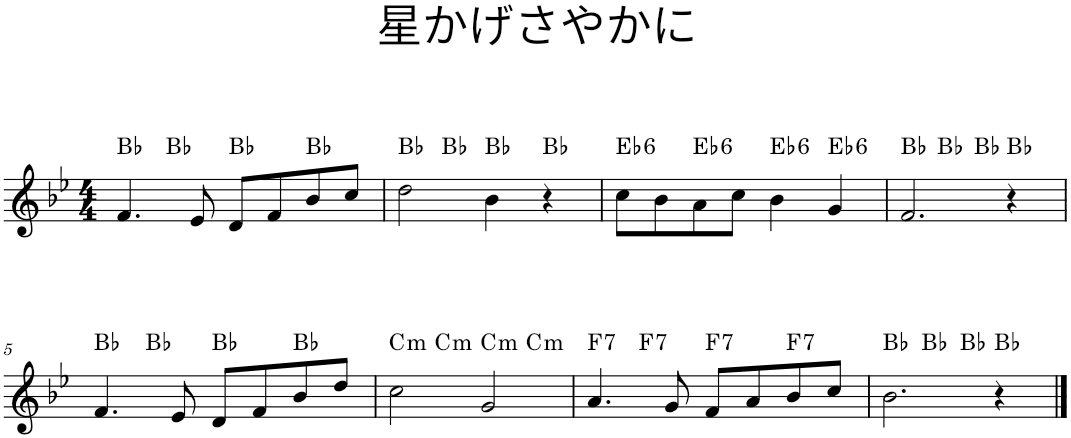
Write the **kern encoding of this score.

**kern	**harte
*part1	*part1
*staff1	*
*I"Piano	*
*I'Pno.	*
*clefG2	*
*k[b-e-]	*
*M4/4	*
=1	=1
*^	*
4.f/	4ryy	Bb:maj
.	2.ryy	Bb:maj
8e-/	.	.
8d/L	.	Bb:maj
8f/	.	.
8b-/	.	Bb:maj
8cc/J	.	.
=2	=2	=2
2dd\	4ryy	Bb:maj
.	2.ryy	Bb:maj
4b-\	.	Bb:maj
4r	.	Bb:maj
=3	=3	=3
!	!	!LO:H:kt=6
*v	*v	*
8cc\L	Eb:maj6
8b-\	.
!	!LO:H:kt=6
8a\	Eb:maj6
8cc\J	.
!	!LO:H:kt=6
4b-\	Eb:maj6
!	!LO:H:kt=6
4g/	Eb:maj6
=4	=4
*^	*
*	*^	*
2.f/	4ryy	2ryy	Bb:maj
.	2.ryy	.	Bb:maj
.	.	2ryy	Bb:maj
4r	.	.	Bb:maj
*	*v	*v	*
!!LO:LB:g=z
=5	=5	=5
4.f/	4ryy	Bb:maj
.	2.ryy	Bb:maj
8e-/	.	.
8d/L	.	Bb:maj
8f/	.	.
8b-/	.	Bb:maj
8dd/J	.	.
=6	=6	=6
!	!	!LO:H:kt=m
*	*^	*
2cc\	4ryy	2.ryy	C:min
!	!	!	!LO:H:kt=m
.	2.ryy	.	C:min
!	!	!	!LO:H:kt=m
2g/	.	.	C:min
!	!	!	!LO:H:kt=m
.	.	4ryy	C:min
=7	=7	=7	=7
!	!	!	!LO:H:kt=7
*	*v	*v	*
4.a/	4ryy	F:7
!	!	!LO:H:kt=7
.	2.ryy	F:7
8g/	.	.
!	!	!LO:H:kt=7
8f/L	.	F:7
8a/	.	.
!	!	!LO:H:kt=7
8b-/	.	F:7
8cc/J	.	.
=8	=8	=8
*	*^	*
2.b-\	4ryy	2ryy	Bb:maj
.	2.ryy	.	Bb:maj
.	.	2ryy	Bb:maj
4r	.	.	Bb:maj
*v	*v	*v	*
==	==
*-	*-
